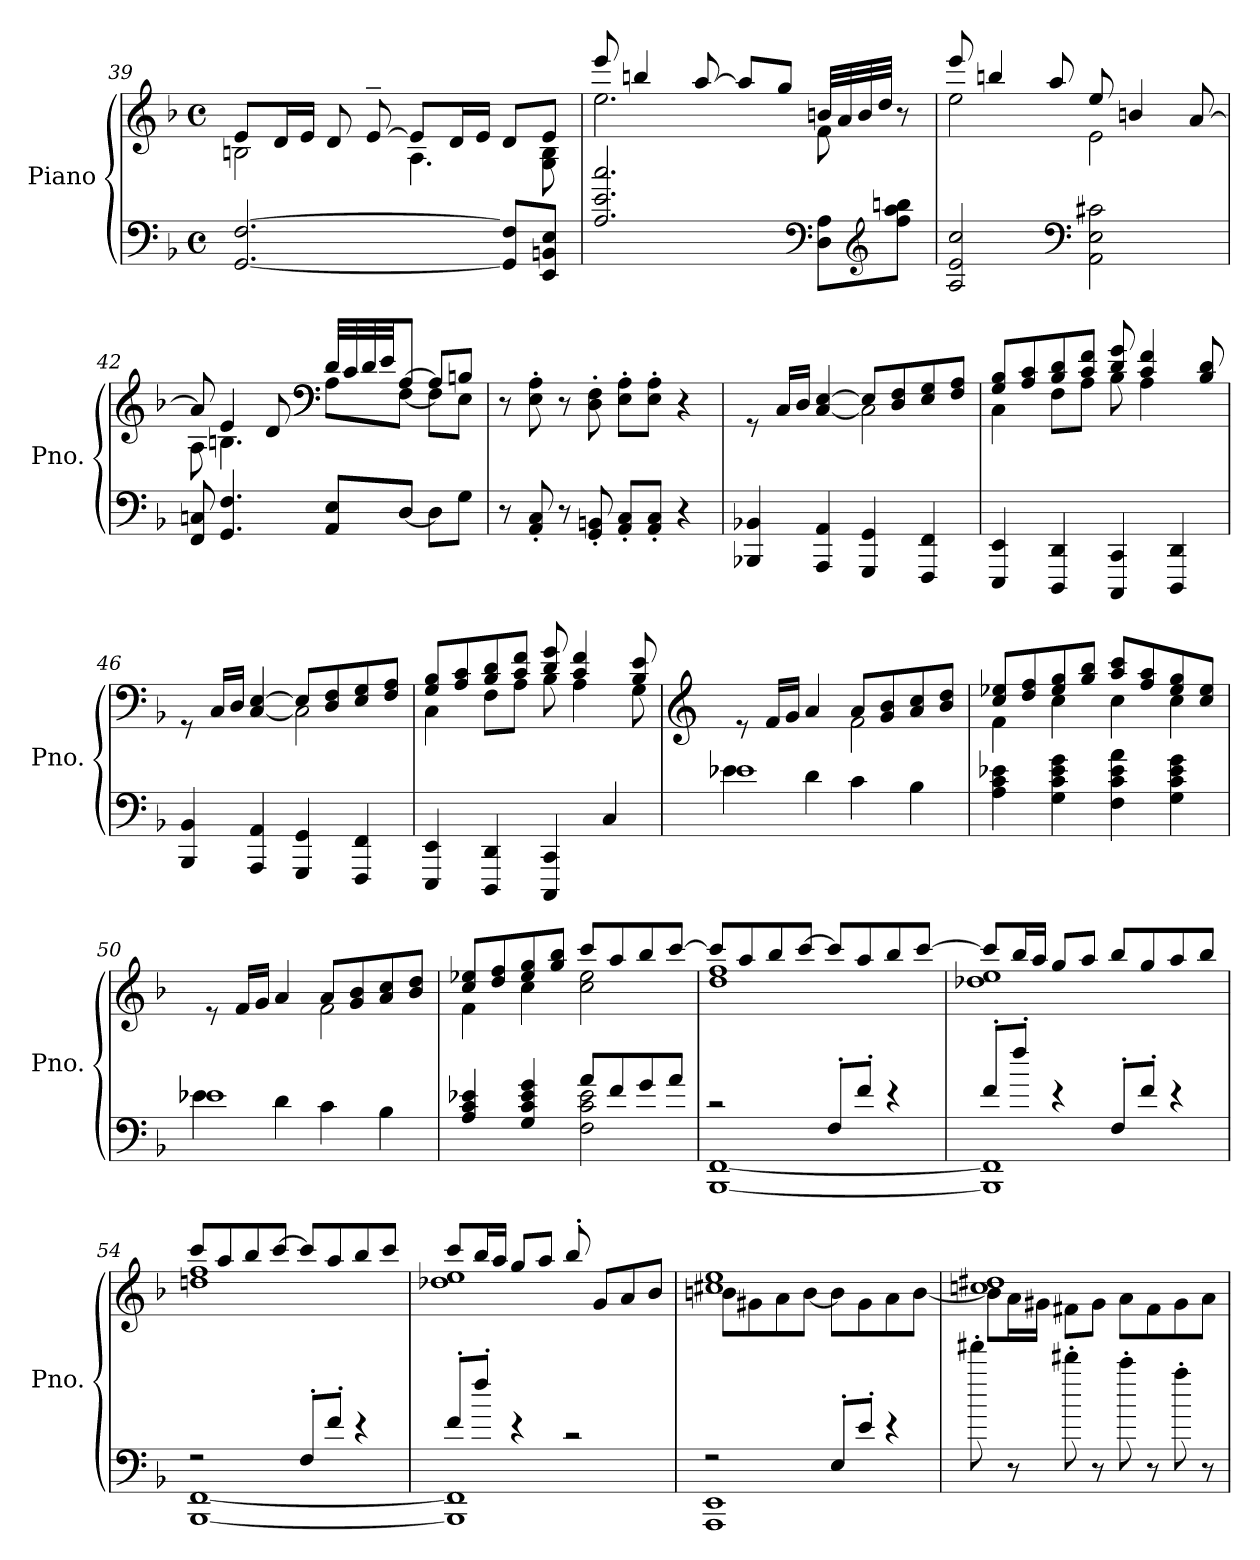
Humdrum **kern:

**kern	**kern
*part1	*part1
*staff2	*staff1
*I"Piano	*
*I'Pno.	*
*clefF4	*clefG2
*k[b-]	*k[b-]
*M4/4	*M4/4
*met(c)	*met(c)
=39	=39
*	*^
[2.GG/ [2.F/	8e/L	2Bn\
.	16d/L	.
.	16e/JJ	.
.	8d/	.
.	[8e~/	.
.	8e/L]	4.A\
.	16d/L	.
.	16e/JJ	.
8GG/] 8F/]L	8d/L	.
8EE/ 8BBn/ 8E/J	8e/J	8G\ 8B\
!!LO:LB:g=z	!!
=40	=40	=40
2.A/ 2.e/ 2.cc/	8eee/	2.ee\
.	4bbn/	.
.	[8aa/	.
.	8aa/L]	.
.	8gg/J	.
*clefF4	*	*
8D\ 8A\L	32bn/LLL	8f\
.	32a/	.
.	32b/	.
.	32dd/JJJ	.
*clefG2	*	*
8ff\ 8aa\ 8bbn\J	8r	8ryy
=41	=41	=41
2A/ 2e/ 2cc/	8eee/	2ee\
.	4bbn/	.
.	8aa/	.
*clefF4	*	*
2AA\ 2E\ 2c#X\	8ee/	2e\
.	4bn/	.
.	[8a/	.
=42	=42	=42
8FF/ 8Cn/	8a/]	8A\
4.GG/ 4.F/	4e/	4.Bn\
.	8d/	.
*	*clefF4	*
8AA/ 8E/L	32d/LLL	8A\L
.	32c/	.
.	32d/	.
.	32e/JJ	.
[8D/J	[8A/J	[8F\J
8D\L]	8A/L]	8F\L]
8G\J	8Bn/J	8E\J
*	*v	*v
!!LO:LB:g=z
=43	=43
8r	8r
8AA/' 8C/'	8E\' 8A\'
8r	8r
8GG/' 8BBn/'	8D\' 8F\'
8AA/' 8C/'L	8E\' 8A\'L
8AA/' 8C/'J	8E\' 8A\'J
4r	4r
=44	=44
*	*^
4BBB-X/ 4BB-X/	8rGG	2ryy
.	16C/LL	.
.	16D/JJ	.
4AAA/ 4AA/	[4C/ [4E/	.
4GGG/ 4GG/	8E/L]	2C\]
.	8D/ 8F/	.
4FFF/ 4FF/	8E/ 8G/	.
.	8F/ 8A/J	.
=45	=45	=45
4EEE/ 4EE/	8G/ 8B-/L	4C\
.	8A/ 8c/	.
4DDD/ 4DD/	8B-/ 8d/	8F\L
.	8c/ 8f/J	8A\J
4CCC/ 4CC/	8d/ 8g/	8B-\
.	4c/ 4f/	4A\
4DDD/ 4DD/	.	.
.	8B-/ 8d/	8ryy
=46	=46	=46
4BBB-/ 4BB-/	8rGG	2ryy
.	16C/LL	.
.	16D/JJ	.
4AAA/ 4AA/	[4C/ [4E/	.
4GGG/ 4GG/	8E/L]	2C\]
.	8D/ 8F/	.
4FFF/ 4FF/	8E/ 8G/	.
.	8F/ 8A/J	.
!!LO:PB:g=z	!!
=47	=47	=47
4EEE/ 4EE/	8G/ 8B-/L	4C\
.	8A/ 8c/	.
4DDD/ 4DD/	8B-/ 8d/	8F\L
.	8c/ 8f/J	8A\J
4CCC/ 4CC/	8d/ 8g/	8B-\
.	4c/ 4f/	4A\
4C/	.	.
.	8B-/ 8e/	8G\
=48	=48	=48
*	*clefG2	*
*^	*	*
1e-X	4e-X\	8re	2ryy
.	.	16f/LL	.
.	.	16g/JJ	.
.	4d\	4a/	.
.	4c\	8a/L	2f\
.	.	8g/ 8b-/	.
.	4B-\	8a/ 8cc/	.
.	.	8b-/ 8dd/J	.
*v	*v	*	*
=49	=49	=49
4A\ 4c\ 4e-X\	8cc/ 8ee-X/L	4f\
.	8dd/ 8ff/	.
4G\ 4c\ 4e-\ 4g\	8ee-/ 8gg/	4cc\
.	8gg/ 8bb-/J	.
4F\ 4c\ 4e-\ 4a\	8aa/ 8ccc/L	4cc\
.	8ff/ 8aa/	.
4G\ 4c\ 4e-\ 4g\	8ee-/ 8gg/	4cc\
.	8cc/ 8ee-/J	.
=50	=50	=50
*^	*	*
1e-X	4e-X\	8re	2ryy
.	.	16f/LL	.
.	.	16g/JJ	.
.	4d\	4a/	.
.	4c\	8a/L	2f\
.	.	8g/ 8b-/	.
.	4B-\	8a/ 8cc/	.
.	.	8b-/ 8dd/J	.
!!LO:LB:g=z	!!
=51	=51	=51	=51
4A/ 4c/ 4e-X/	2ryy	8cc/ 8ee-X/L	4f\
.	.	8dd/ 8ff/	.
4G/ 4c/ 4e-/ 4g/	.	8ee-/ 8gg/	4cc\
.	.	8gg/ 8bb-/J	.
8a/L	2F\ 2c\ 2e-\	8ccc/L	2cc\ 2ee-\
8f/	.	8aa/	.
8g/	.	8bb-/	.
8a/J	.	[8ccc/J	.
=52	=52	=52	=52
2r	[1BBB- [1FF	8ccc/L]	1dd 1ff
.	.	8aa/	.
.	.	8bb-/	.
.	.	[8ccc/J	.
8F'/L	.	8ccc/L]	.
8f'/J	.	8aa/	.
4r	.	8bb-/	.
.	.	[8ccc/J	.
=53	=53	=53	=53
8f'/L	1BBB-] 1FF]	8ccc/L]	1dd-X 1ee
8ff'/J	.	16bb-/L	.
.	.	16aa/JJ	.
4r	.	8gg/L	.
.	.	8aa/J	.
8F'/L	.	8bb-/L	.
8f'/J	.	8gg/	.
4r	.	8aa/	.
.	.	8bb-/J	.
!!LO:LB:g=z	!!
=54	=54	=54	=54
2r	[1BBB- [1FF	8ccc/L	1ddn 1ff
.	.	8aa/	.
.	.	8bb-/	.
.	.	[8ccc/J	.
8F'/L	.	8ccc/L]	.
8f'/J	.	8aa/	.
4r	.	8bb-/	.
.	.	8ccc/J	.
=55	=55	=55	=55
8f'/L	1BBB-] 1FF]	8ccc/L	1dd-X 1ee
8ff'/J	.	16bb-/L	.
.	.	16aa/JJ	.
4r	.	8gg/L	.
.	.	8aa/J	.
2r	.	8bb-'/	.
.	.	8g/L	.
.	.	8a/	.
.	.	8b-/J	.
=56	=56	=56	=56
2r	1AAA 1EE	1cc#X 1ee	8bn\L
.	.	.	8g#X\
.	.	.	8a\
.	.	.	[8b\J
8E'/L	.	.	8b\L]
8e'/J	.	.	8g#\
4r	.	.	8a\
.	.	.	[8b\J
*v	*v	*	*
!!LO:LB:g=z	!!
=57	=57	=57
8fff#X'\	1ccn 1dd#X	8b\L]
8r	.	16a\L
.	.	16g#X\JJ
8ddd#X'\	.	8f#X\L
8r	.	8g#\J
8ccc'\	.	8a\L
8r	.	8f#\
8aa'\	.	8g#\
8r	.	8a\J
*	*v	*v
=	=
*-	*-
